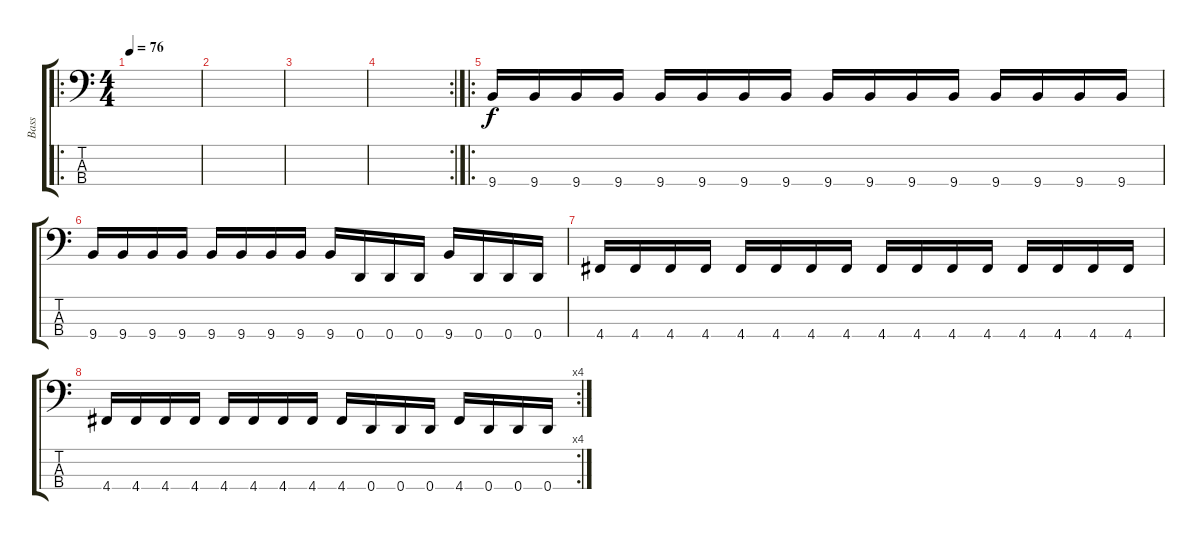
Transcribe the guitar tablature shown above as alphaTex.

\track ("Bass" "Bass") {instrument electricbassfinger}
\staff {score tabs}
\tuning (G2 D2 A1 D1) {hide}
\ro
\ts (4 4)
\tempo 76
\clef f4
\ks c
|
|
|
\rc 2
|
\ro
9.4.16 9.4.16 9.4.16 9.4.16 9.4.16 9.4.16 9.4.16 9.4.16 9.4.16 9.4.16 9.4.16 9.4.16 9.4.16 9.4.16 9.4.16 9.4.16 |
9.4.16 9.4.16 9.4.16 9.4.16 9.4.16 9.4.16 9.4.16 9.4.16 9.4.16 0.4.16 0.4.16 0.4.16 9.4.16 0.4.16 0.4.16 0.4.16 |
4.4.16 4.4.16 4.4.16 4.4.16 4.4.16 4.4.16 4.4.16 4.4.16 4.4.16 4.4.16 4.4.16 4.4.16 4.4.16 4.4.16 4.4.16 4.4.16 |
\rc 4
4.4.16 4.4.16 4.4.16 4.4.16 4.4.16 4.4.16 4.4.16 4.4.16 4.4.16 0.4.16 0.4.16 0.4.16 4.4.16 0.4.16 0.4.16 0.4.16
